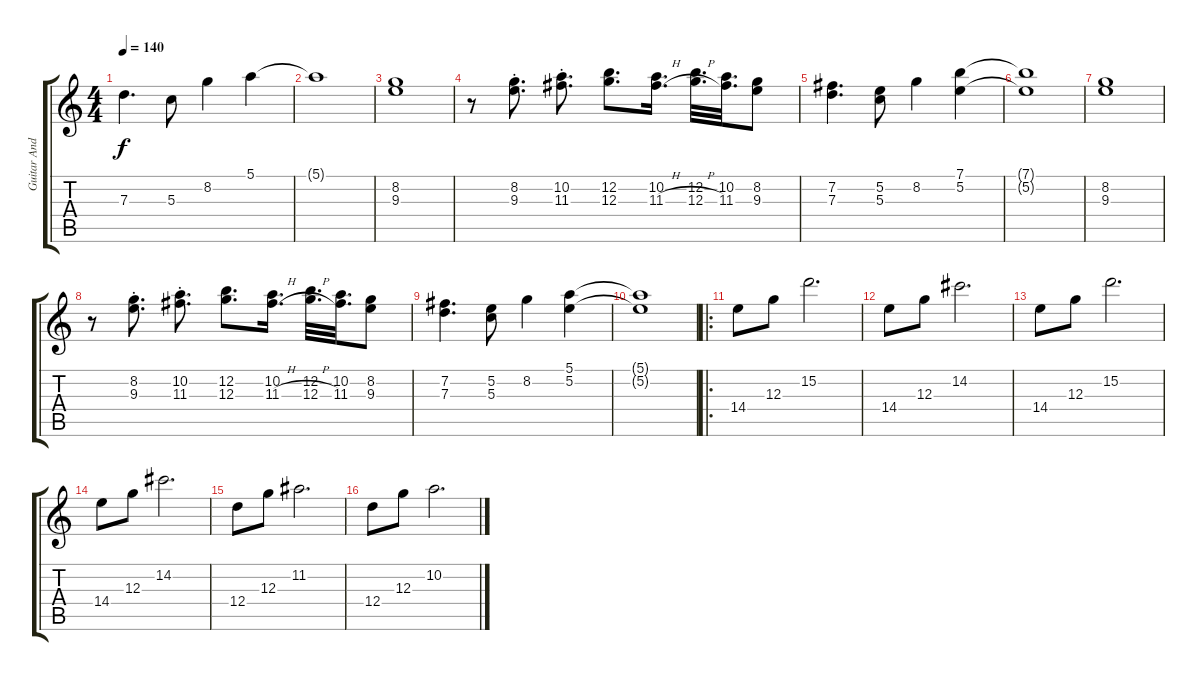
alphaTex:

\track ("Guitar Andreas (clean)" "Guitar And") {instrument acousticguitarnylon}
\staff {score tabs}
\tuning (E4 B3 G3 D3 A2 E2) {hide}
\ts (4 4)
\tempo 140
\clef g2
\ks c
7.3.4{d dy f} 5.3.8 8.2.4 5.1.4 |
5.1{t}.1 |
(8.2 9.3).1 |
r.8 (8.2{st} 9.3{st}).8{d} (10.2{st} 11.3{st}).8{d} (12.2 12.3).8{d} (10.2 11.3{h}).16{d} (12.2 12.3{h}).32{d} (10.2 11.3).32{d} (8.2 9.3).8 |
(7.2 7.3).4{d} (5.2 5.3).8 8.2.4 (7.1 5.2).4 |
(7.1{t} 5.2{t}).1 |
(8.2 9.3).1 |
r.8 (8.2{st} 9.3{st}).8{d} (10.2{st} 11.3{st}).8{d} (12.2 12.3).8{d} (10.2 11.3{h}).16{d} (12.2 12.3{h}).32{d} (10.2 11.3).32{d} (8.2 9.3).8 |
(7.2 7.3).4{d} (5.2 5.3).8 8.2.4 (5.1 5.2).4 |
(5.1{t} 5.2{t}).1 |
\ro
14.4.8 12.3.8 15.2.2{d} |
14.4.8 12.3.8 14.2.2{d} |
14.4.8 12.3.8 15.2.2{d} |
14.4.8 12.3.8 14.2.2{d} |
12.4.8 12.3.8 11.2.2{d} |
12.4.8 12.3.8 10.2.2{d}
